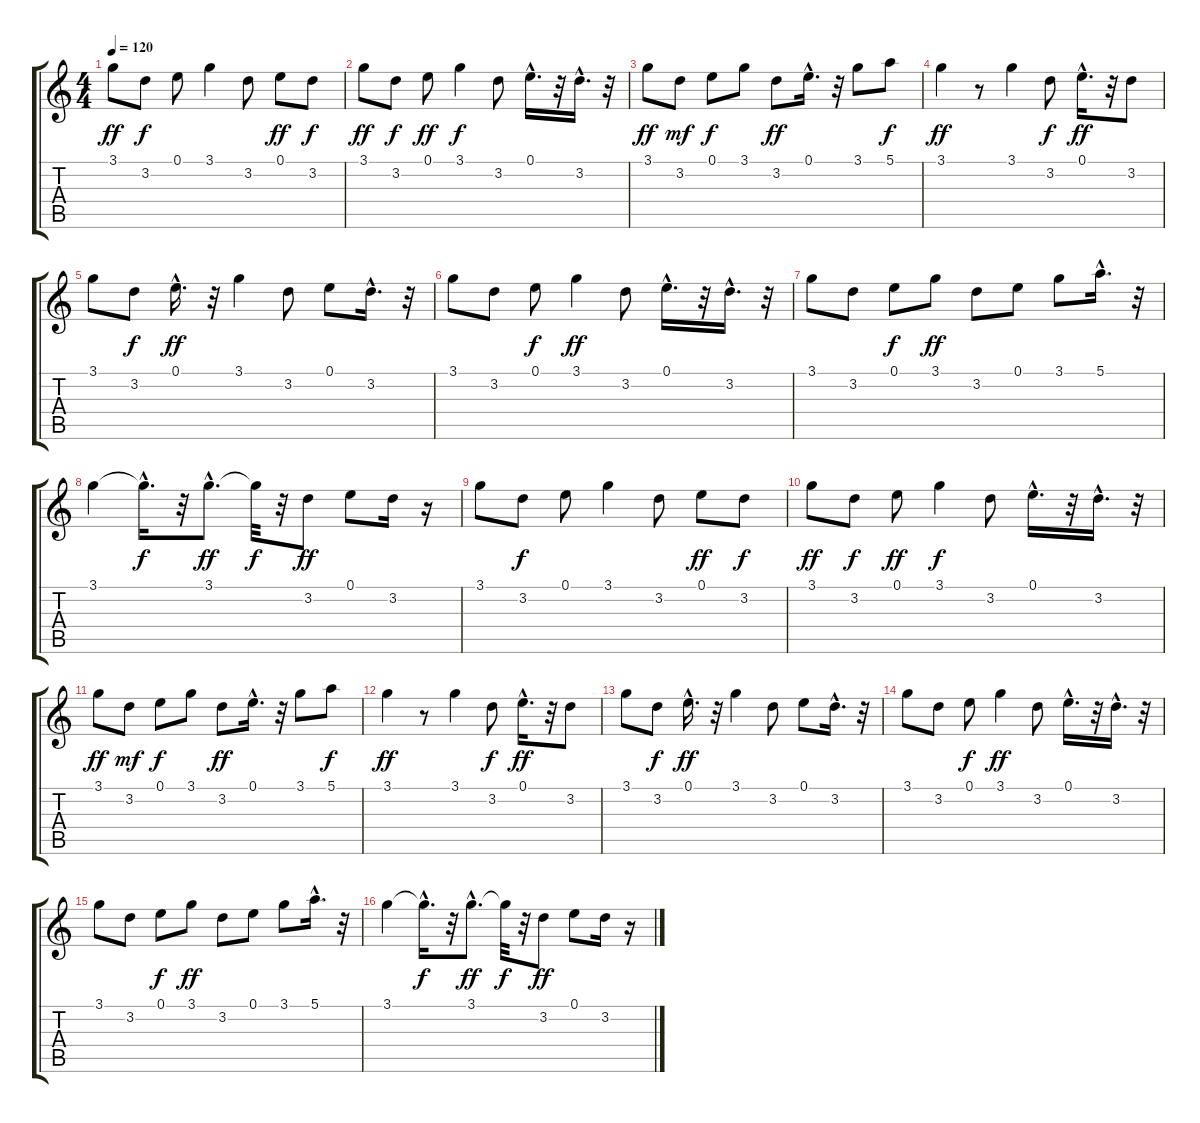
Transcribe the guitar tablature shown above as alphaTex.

\track "" {instrument acousticguitarnylon}
\staff {score tabs}
\tuning (E4 B3 G3 D3 A2 E2) {hide}
\ts (4 4)
\tempo 120
\clef g2
\ks c
3.1.8{dy ff instrument acousticguitarnylon} 3.2.8{dy f} 0.1.8 3.1.4 3.2.8 0.1.8{dy ff} 3.2.8{dy f} |
3.1.8{dy ff} 3.2.8{dy f} 0.1.8{dy ff} 3.1.4{dy f} 3.2.8 0.1{hac}.16{d} r.32 3.2{hac}.16{d} r.32 |
3.1.8{dy ff} 3.2.8{dy mf} 0.1.8{dy f} 3.1.8 3.2.8{dy ff} 0.1{hac}.16{d} r.32 3.1.8 5.1.8{dy f} |
3.1.4{dy ff} r.8 3.1.4 3.2.8{dy f} 0.1{hac}.16{d dy ff} r.32 3.2.8 |
3.1.8 3.2.8{dy f} 0.1{hac}.16{d dy ff} r.32 3.1.4 3.2.8 0.1.8 3.2{hac}.16{d} r.32 |
3.1.8 3.2.8 0.1.8{dy f} 3.1.4{dy ff} 3.2.8 0.1{hac}.16{d} r.32 3.2{hac}.16{d} r.32 |
3.1.8 3.2.8 0.1.8{dy f} 3.1.8{dy ff} 3.2.8 0.1.8 3.1.8 5.1{hac}.16{d} r.32 |
3.1.4 3.1{hac t}.16{d dy f} r.32 3.1{hac}.8{d dy ff} 3.1{t}.32{dy f} r.32 3.2.8{dy ff} 0.1.8 3.2.16 r.16 |
3.1.8 3.2.8{dy f} 0.1.8 3.1.4 3.2.8 0.1.8{dy ff} 3.2.8{dy f} |
3.1.8{dy ff} 3.2.8{dy f} 0.1.8{dy ff} 3.1.4{dy f} 3.2.8 0.1{hac}.16{d} r.32 3.2{hac}.16{d} r.32 |
3.1.8{dy ff} 3.2.8{dy mf} 0.1.8{dy f} 3.1.8 3.2.8{dy ff} 0.1{hac}.16{d} r.32 3.1.8 5.1.8{dy f} |
3.1.4{dy ff} r.8 3.1.4 3.2.8{dy f} 0.1{hac}.16{d dy ff} r.32 3.2.8 |
3.1.8 3.2.8{dy f} 0.1{hac}.16{d dy ff} r.32 3.1.4 3.2.8 0.1.8 3.2{hac}.16{d} r.32 |
3.1.8 3.2.8 0.1.8{dy f} 3.1.4{dy ff} 3.2.8 0.1{hac}.16{d} r.32 3.2{hac}.16{d} r.32 |
3.1.8 3.2.8 0.1.8{dy f} 3.1.8{dy ff} 3.2.8 0.1.8 3.1.8 5.1{hac}.16{d} r.32 |
3.1.4 3.1{hac t}.16{d dy f} r.32 3.1{hac}.8{d dy ff} 3.1{t}.32{dy f} r.32 3.2.8{dy ff} 0.1.8 3.2.16 r.16
